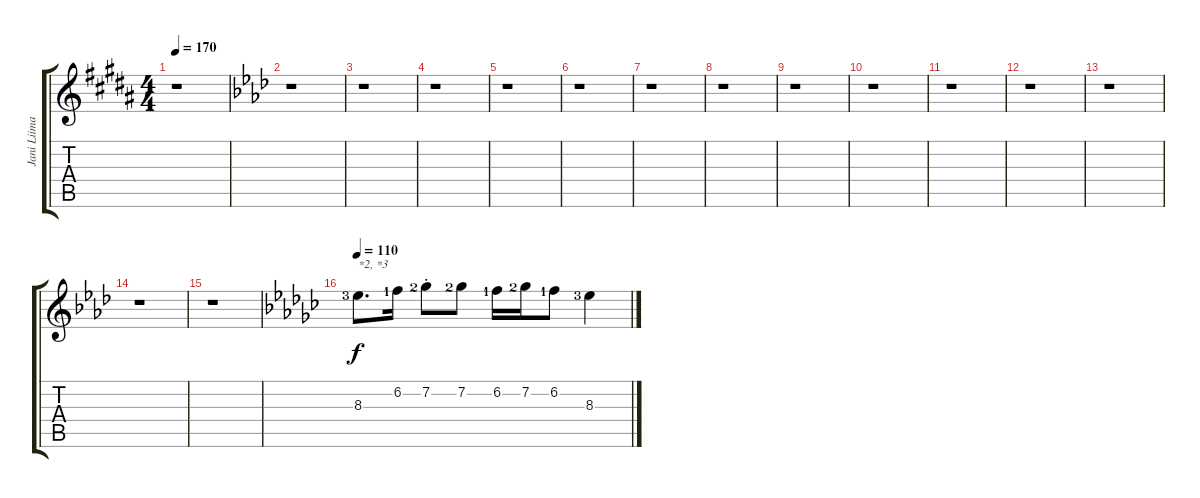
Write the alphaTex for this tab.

\track ("Jani Liimatainen (Solo Guitar)" "Jani Liima") {instrument distortionguitar}
\staff {score tabs}
\tuning (E4 B3 G3 D3 A2 E2) {hide}
\ts (4 4)
\tempo 170
\clef g2
\ks b
r.1{dy f} |
\ks ab
r.1 |
r.1 |
r.1 |
r.1 |
r.1 |
r.1 |
r.1 |
r.1 |
r.1 |
r.1 |
r.1 |
r.1 |
r.1 |
r.1 |
\tempo 110
\ks gb
8.3{lf 4}.8{d txt "*2, *3"} 6.2{lf 2}.16 7.2{st lf 3}.8 7.2{lf 3}.8 6.2{lf 2}.16 7.2{lf 3}.16 6.2{lf 2}.8 8.3{lf 4}.4
